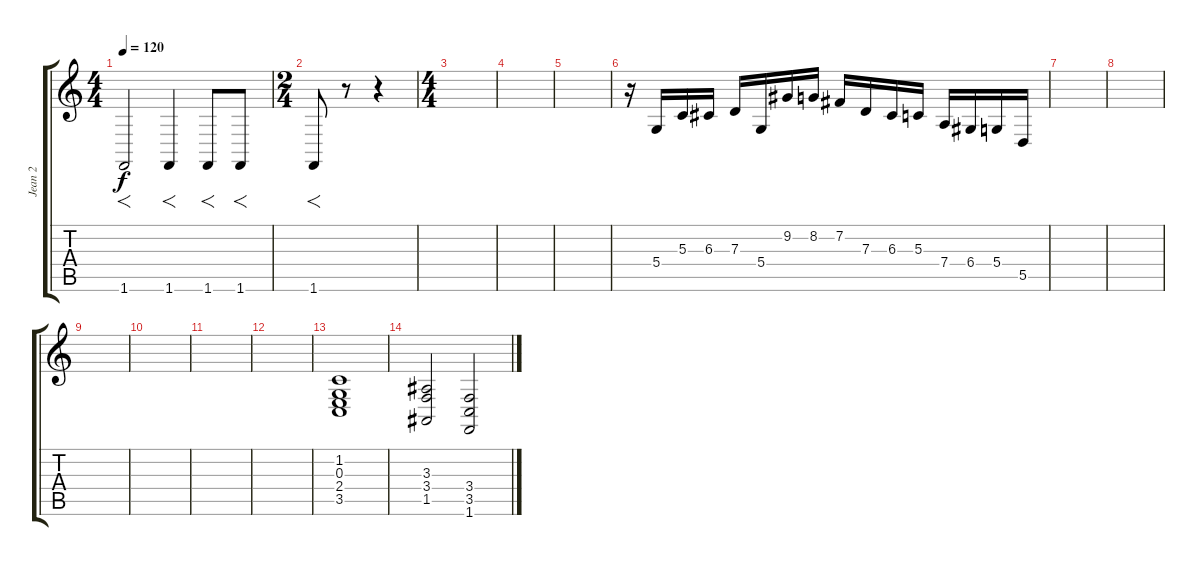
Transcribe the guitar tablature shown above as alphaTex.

\track ("Jean 2" "Jean 2") {instrument choiraahs}
\staff {score tabs}
\tuning (E4 B3 G3 D3 A2 E2) {hide}
\ts (4 4)
\tempo 120
\clef g2
\ks c
1.6.2{f dy f instrument choiraahs} 1.6.4{f} 1.6.8{f} 1.6.8{f} |
\ts (2 4)
1.6.8{f} r.8 r.4 |
\ts (4 4)
|
|
|
r.16 5.4.16 5.3.16 6.3.16 7.3.16 5.4.16 9.2.16 8.2.16 7.2.16 7.3.16 6.3.16 5.3.16 7.4.16 6.4.16 5.4.16 5.5.16 |
|
|
|
|
|
|
(1.2 0.3 2.4 3.5).1 |
(3.3 3.4 1.5).2 (3.4 3.5 1.6).2
